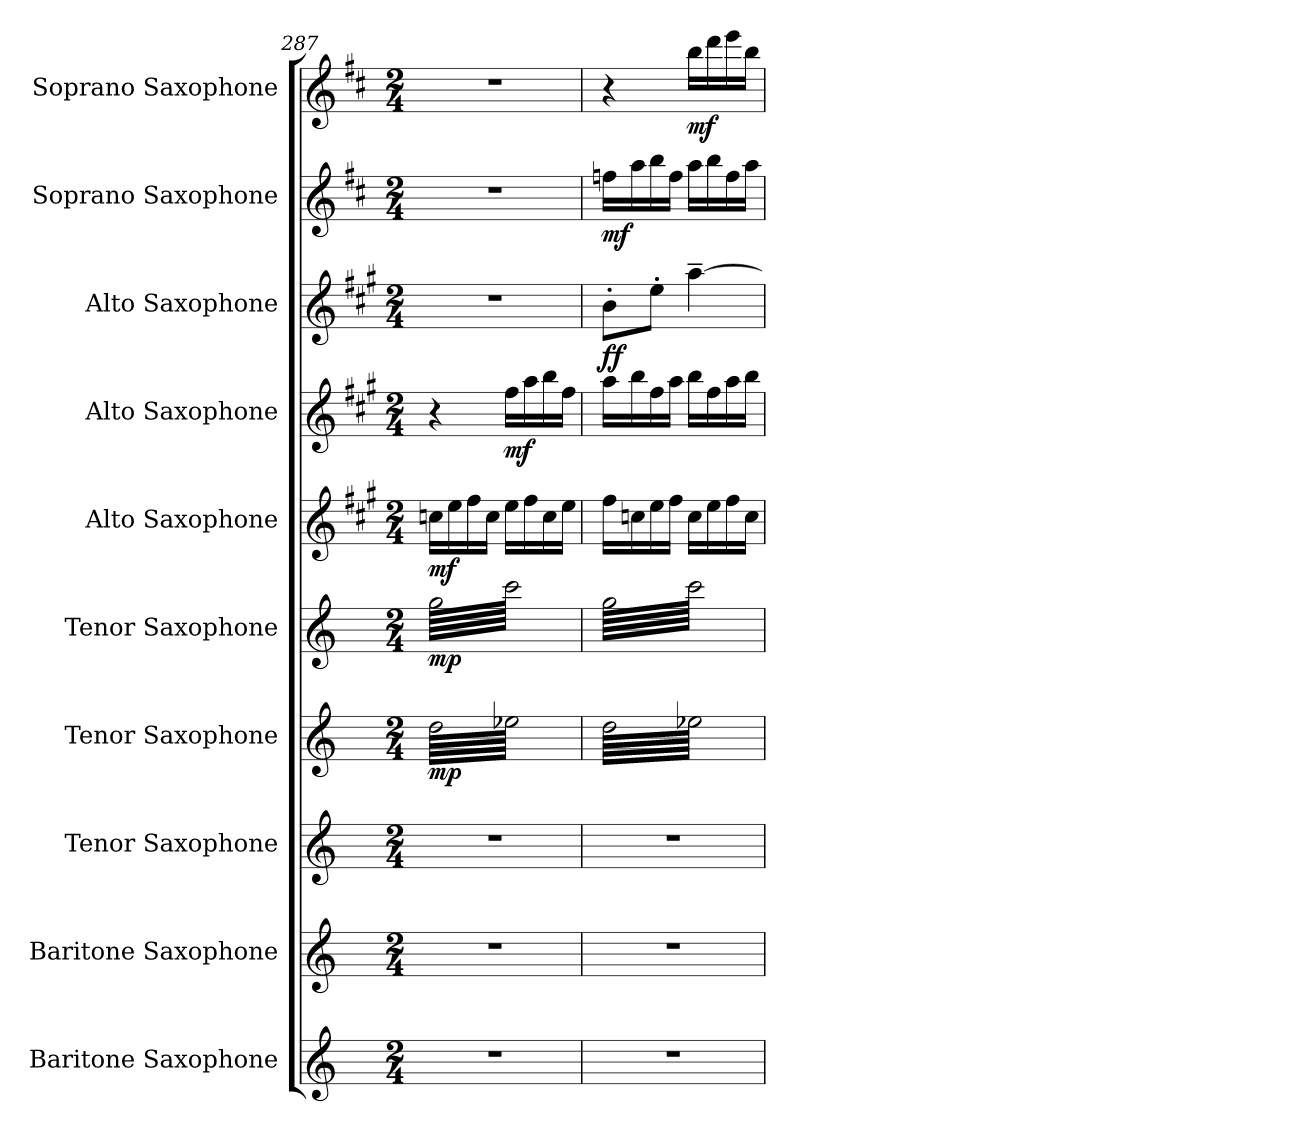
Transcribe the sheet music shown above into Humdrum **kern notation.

**kern	**kern	**kern	**kern	**dynam	**kern	**dynam	**kern	**dynam	**kern	**dynam	**kern	**dynam	**kern	**dynam	**kern	**dynam
*part10	*part9	*part8	*part7	*part7	*part6	*part6	*part5	*part5	*part4	*part4	*part3	*part3	*part2	*part2	*part1	*part1
*staff10	*staff9	*staff8	*staff7	*staff7	*staff6	*staff6	*staff5	*staff5	*staff4	*staff4	*staff3	*staff3	*staff2	*staff2	*staff1	*staff1
*I"Baritone Saxophone	*I"Baritone Saxophone	*I"Tenor Saxophone	*I"Tenor Saxophone	*	*I"Tenor Saxophone	*	*I"Alto Saxophone	*	*I"Alto Saxophone	*	*I"Alto Saxophone	*	*I"Soprano Saxophone	*	*I"Soprano Saxophone	*
*I'Bar. Sax.	*I'Bar. Sax.	*I'T. Sax.	*I'T. Sax.	*	*I'T. Sax.	*	*I'A. Sax.	*	*I'A. Sax.	*	*I'A. Sax.	*	*I'S. Sax.	*	*I'S. Sax.	*
*clefG2	*clefG2	*clefG2	*clefG2	*	*clefG2	*	*clefG2	*	*clefG2	*	*clefG2	*	*clefG2	*	*clefG2	*
*ITrd12c21	*ITrd12c21	*ITrd8c14	*ITrd8c14	*	*ITrd8c14	*	*ITrd5c9	*	*ITrd5c9	*	*ITrd5c9	*	*ITrd1c2	*	*ITrd1c2	*
*k[]	*k[]	*k[]	*k[]	*	*k[]	*	*k[]	*	*k[]	*	*k[]	*	*k[]	*	*k[]	*
*M2/4	*M2/4	*M2/4	*M2/4	*	*M2/4	*	*M2/4	*	*M2/4	*	*M2/4	*	*M2/4	*	*M2/4	*
=287	=287	=287	=287	=287	=287	=287	=287	=287	=287	=287	=287	=287	=287	=287	=287	=287
!	!	!	!	!LO:DY:b	!	!LO:DY:b	!	!LO:DY:b	!	!	!	!	!	!	!	!
*	*	*	*tremolo	*	*	*	*	*	*	*	*	*	*	*	*	*
*	*	*	*	*	*tremolo	*	*	*	*	*	*	*	*	*	*	*
2r	2r	2r	64d\LLLL	mp	64g\LLLL	mp	16e-X\LL	mf	4r	.	2r	.	2r	.	2r	.
.	.	.	64e-X\	.	64cc\	.	.	.	.	.	.	.	.	.	.	.
.	.	.	64d\	.	64g\	.	.	.	.	.	.	.	.	.	.	.
.	.	.	64e-X\	.	64cc\	.	.	.	.	.	.	.	.	.	.	.
.	.	.	64d\	.	64g\	.	16g\	.	.	.	.	.	.	.	.	.
.	.	.	64e-X\	.	64cc\	.	.	.	.	.	.	.	.	.	.	.
.	.	.	64d\	.	64g\	.	.	.	.	.	.	.	.	.	.	.
.	.	.	64e-X\	.	64cc\	.	.	.	.	.	.	.	.	.	.	.
.	.	.	64d\	.	64g\	.	16a\	.	.	.	.	.	.	.	.	.
.	.	.	64e-X\	.	64cc\	.	.	.	.	.	.	.	.	.	.	.
.	.	.	64d\	.	64g\	.	.	.	.	.	.	.	.	.	.	.
.	.	.	64e-X\	.	64cc\	.	.	.	.	.	.	.	.	.	.	.
.	.	.	64d\	.	64g\	.	16e-\JJ	.	.	.	.	.	.	.	.	.
.	.	.	64e-X\	.	64cc\	.	.	.	.	.	.	.	.	.	.	.
.	.	.	64d\	.	64g\	.	.	.	.	.	.	.	.	.	.	.
.	.	.	64e-X\	.	64cc\	.	.	.	.	.	.	.	.	.	.	.
!	!	!	!	!	!	!	!	!	!	!LO:DY:b	!	!	!	!	!	!
.	.	.	64d\	.	64g\	.	16g\LL	.	16a\LL	mf	.	.	.	.	.	.
.	.	.	64e-X\	.	64cc\	.	.	.	.	.	.	.	.	.	.	.
.	.	.	64d\	.	64g\	.	.	.	.	.	.	.	.	.	.	.
.	.	.	64e-X\	.	64cc\	.	.	.	.	.	.	.	.	.	.	.
.	.	.	64d\	.	64g\	.	16a\	.	16cc\	.	.	.	.	.	.	.
.	.	.	64e-X\	.	64cc\	.	.	.	.	.	.	.	.	.	.	.
.	.	.	64d\	.	64g\	.	.	.	.	.	.	.	.	.	.	.
.	.	.	64e-X\	.	64cc\	.	.	.	.	.	.	.	.	.	.	.
.	.	.	64d\	.	64g\	.	16e-\	.	16dd\	.	.	.	.	.	.	.
.	.	.	64e-X\	.	64cc\	.	.	.	.	.	.	.	.	.	.	.
.	.	.	64d\	.	64g\	.	.	.	.	.	.	.	.	.	.	.
.	.	.	64e-X\	.	64cc\	.	.	.	.	.	.	.	.	.	.	.
.	.	.	64d\	.	64g\	.	16g\JJ	.	16a\JJ	.	.	.	.	.	.	.
.	.	.	64e-X\	.	64cc\	.	.	.	.	.	.	.	.	.	.	.
.	.	.	64d\	.	64g\	.	.	.	.	.	.	.	.	.	.	.
.	.	.	64e-X\JJJJ	.	64cc\JJJJ	.	.	.	.	.	.	.	.	.	.	.
=288	=288	=288	=288	=288	=288	=288	=288	=288	=288	=288	=288	=288	=288	=288	=288	=288
!	!	!	!	!	!	!	!	!	!	!	!	!LO:DY:b	!	!LO:DY:b	!	!
2r	2r	2r	64d\LLLL	.	64g\LLLL	.	16a\LL	.	16cc\LL	.	8d'\L	ff	16ee-X\LL	mf	4r	.
.	.	.	64e-X\	.	64cc\	.	.	.	.	.	.	.	.	.	.	.
.	.	.	64d\	.	64g\	.	.	.	.	.	.	.	.	.	.	.
.	.	.	64e-X\	.	64cc\	.	.	.	.	.	.	.	.	.	.	.
.	.	.	64d\	.	64g\	.	16e-X\	.	16dd\	.	.	.	16gg\	.	.	.
.	.	.	64e-X\	.	64cc\	.	.	.	.	.	.	.	.	.	.	.
.	.	.	64d\	.	64g\	.	.	.	.	.	.	.	.	.	.	.
.	.	.	64e-X\	.	64cc\	.	.	.	.	.	.	.	.	.	.	.
.	.	.	64d\	.	64g\	.	16g\	.	16a\	.	8g'\J	.	16aa\	.	.	.
.	.	.	64e-X\	.	64cc\	.	.	.	.	.	.	.	.	.	.	.
.	.	.	64d\	.	64g\	.	.	.	.	.	.	.	.	.	.	.
.	.	.	64e-X\	.	64cc\	.	.	.	.	.	.	.	.	.	.	.
.	.	.	64d\	.	64g\	.	16a\JJ	.	16cc\JJ	.	.	.	16ee-\JJ	.	.	.
.	.	.	64e-X\	.	64cc\	.	.	.	.	.	.	.	.	.	.	.
.	.	.	64d\	.	64g\	.	.	.	.	.	.	.	.	.	.	.
.	.	.	64e-X\	.	64cc\	.	.	.	.	.	.	.	.	.	.	.
!	!	!	!	!	!	!	!	!	!	!	!	!	!	!	!	!LO:DY:b
.	.	.	64d\	.	64g\	.	16e-\LL	.	16dd\LL	.	[4cc~\	.	16gg\LL	.	16aa\LL	mf
.	.	.	64e-X\	.	64cc\	.	.	.	.	.	.	.	.	.	.	.
.	.	.	64d\	.	64g\	.	.	.	.	.	.	.	.	.	.	.
.	.	.	64e-X\	.	64cc\	.	.	.	.	.	.	.	.	.	.	.
.	.	.	64d\	.	64g\	.	16g\	.	16a\	.	.	.	16aa\	.	16ccc\	.
.	.	.	64e-X\	.	64cc\	.	.	.	.	.	.	.	.	.	.	.
.	.	.	64d\	.	64g\	.	.	.	.	.	.	.	.	.	.	.
.	.	.	64e-X\	.	64cc\	.	.	.	.	.	.	.	.	.	.	.
.	.	.	64d\	.	64g\	.	16a\	.	16cc\	.	.	.	16ee-\	.	16ddd\	.
.	.	.	64e-X\	.	64cc\	.	.	.	.	.	.	.	.	.	.	.
.	.	.	64d\	.	64g\	.	.	.	.	.	.	.	.	.	.	.
.	.	.	64e-X\	.	64cc\	.	.	.	.	.	.	.	.	.	.	.
.	.	.	64d\	.	64g\	.	16e-\JJ	.	16dd\JJ	.	.	.	16gg\JJ	.	16aa\JJ	.
.	.	.	64e-X\	.	64cc\	.	.	.	.	.	.	.	.	.	.	.
.	.	.	64d\	.	64g\	.	.	.	.	.	.	.	.	.	.	.
.	.	.	64e-X\JJJJ	.	64cc\JJJJ	.	.	.	.	.	.	.	.	.	.	.
*	*	*	*	*	*Xtremolo	*	*	*	*	*	*	*	*	*	*	*
*	*	*	*Xtremolo	*	*	*	*	*	*	*	*	*	*	*	*	*
.	.	.	.	.	.	.	.	.	.	.	.	.	.	.	.	.
.	.	.	.	.	.	.	.	.	.	.	.	.	.	.	.	.
.	.	.	.	.	.	.	.	.	.	.	.	.	.	.	.	.
.	.	.	.	.	.	.	.	.	.	.	.	.	.	.	.	.
.	.	.	.	.	.	.	.	.	.	.	.	.	.	.	.	.
.	.	.	.	.	.	.	.	.	.	.	.	.	.	.	.	.
.	.	.	.	.	.	.	.	.	.	.	.	.	.	.	.	.
.	.	.	.	.	.	.	.	.	.	.	.	.	.	.	.	.
.	.	.	.	.	.	.	.	.	.	.	.	.	.	.	.	.
.	.	.	.	.	.	.	.	.	.	.	.	.	.	.	.	.
.	.	.	.	.	.	.	.	.	.	.	.	.	.	.	.	.
.	.	.	.	.	.	.	.	.	.	.	.	.	.	.	.	.
.	.	.	.	.	.	.	.	.	.	.	.	.	.	.	.	.
.	.	.	.	.	.	.	.	.	.	.	.	.	.	.	.	.
.	.	.	.	.	.	.	.	.	.	.	.	.	.	.	.	.
.	.	.	.	.	.	.	.	.	.	.	.	.	.	.	.	.
=	=	=	=	=	=	=	=	=	=	=	=	=	=	=	=	=
*-	*-	*-	*-	*-	*-	*-	*-	*-	*-	*-	*-	*-	*-	*-	*-	*-
